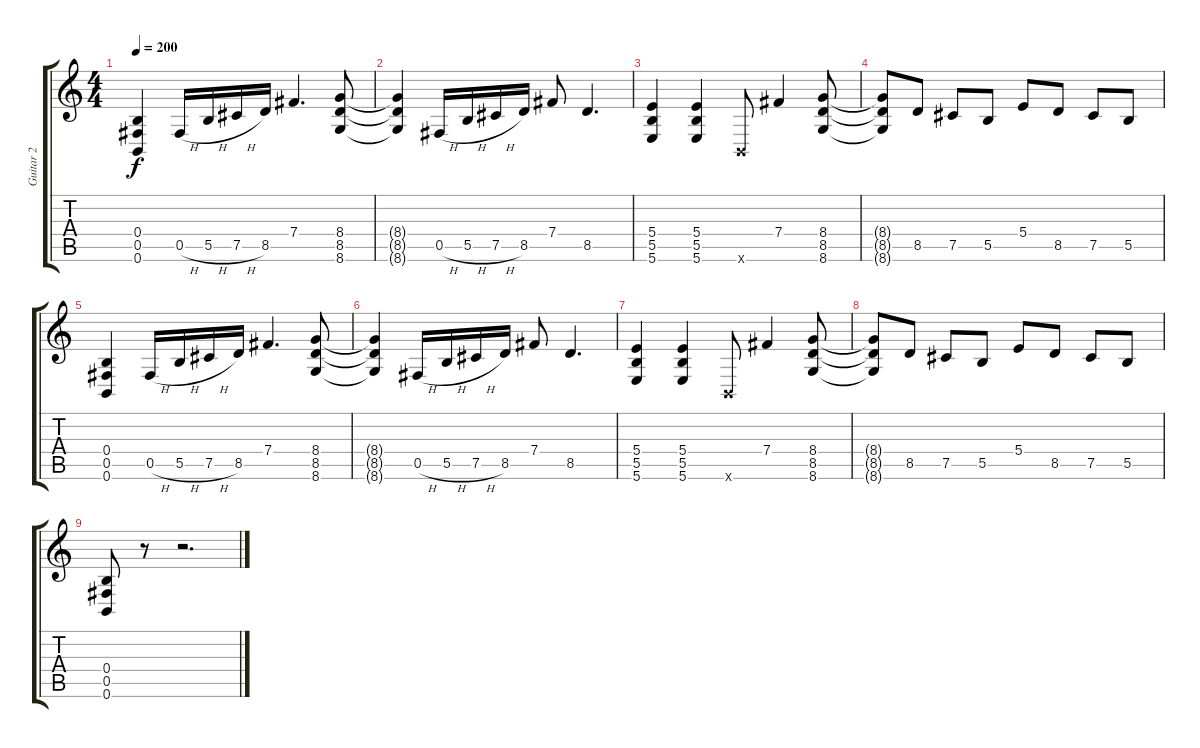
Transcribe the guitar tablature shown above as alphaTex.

\track ("Guitar 2" "Guitar 2") {instrument distortionguitar}
\staff {score tabs}
\tuning (Db4 Ab3 E3 B2 Gb2 B1) {hide}
\ts (4 4)
\tempo 200
\clef g2
\ks c
(0.4 0.5 0.6).4{dy f} 0.5{h}.16 5.5{h}.16 7.5{h}.16 8.5.16 7.4.4{d} (8.4 8.5 8.6).8 |
(8.4{t} 8.5{t} 8.6{t}).4 0.5{h}.16 5.5{h}.16 7.5{h}.16 8.5.16 7.4.8 8.5.4{d} |
(5.4 5.5 5.6).4 (5.4 5.5 5.6).4 0.6{x}.8 7.4.4 (8.4 8.5 8.6).8 |
(8.4{t} 8.5{t} 8.6{t}).8 8.5.8 7.5.8 5.5.8 5.4.8 8.5.8 7.5.8 5.5.8 |
(0.4 0.5 0.6).4 0.5{h}.16 5.5{h}.16 7.5{h}.16 8.5.16 7.4.4{d} (8.4 8.5 8.6).8 |
(8.4{t} 8.5{t} 8.6{t}).4 0.5{h}.16 5.5{h}.16 7.5{h}.16 8.5.16 7.4.8 8.5.4{d} |
(5.4 5.5 5.6).4 (5.4 5.5 5.6).4 0.6{x}.8 7.4.4 (8.4 8.5 8.6).8 |
(8.4{t} 8.5{t} 8.6{t}).8 8.5.8 7.5.8 5.5.8 5.4.8 8.5.8 7.5.8 5.5.8 |
(0.4 0.5 0.6).8 r.8 r.2{d}
